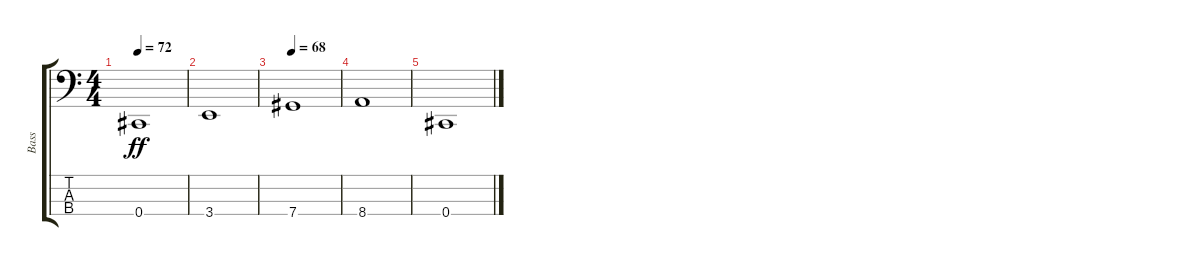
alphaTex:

\track ("Bass" "Bass") {instrument electricbasspick}
\staff {score tabs}
\tuning (Gb2 Db2 Ab1 Db1) {hide}
\ts (4 4)
\tempo 72
\clef f4
\ks c
0.4.1{dy ff volume 5} |
3.4.1{volume 11} |
\tempo 68
7.4.1 |
8.4.1 |
0.4.1
